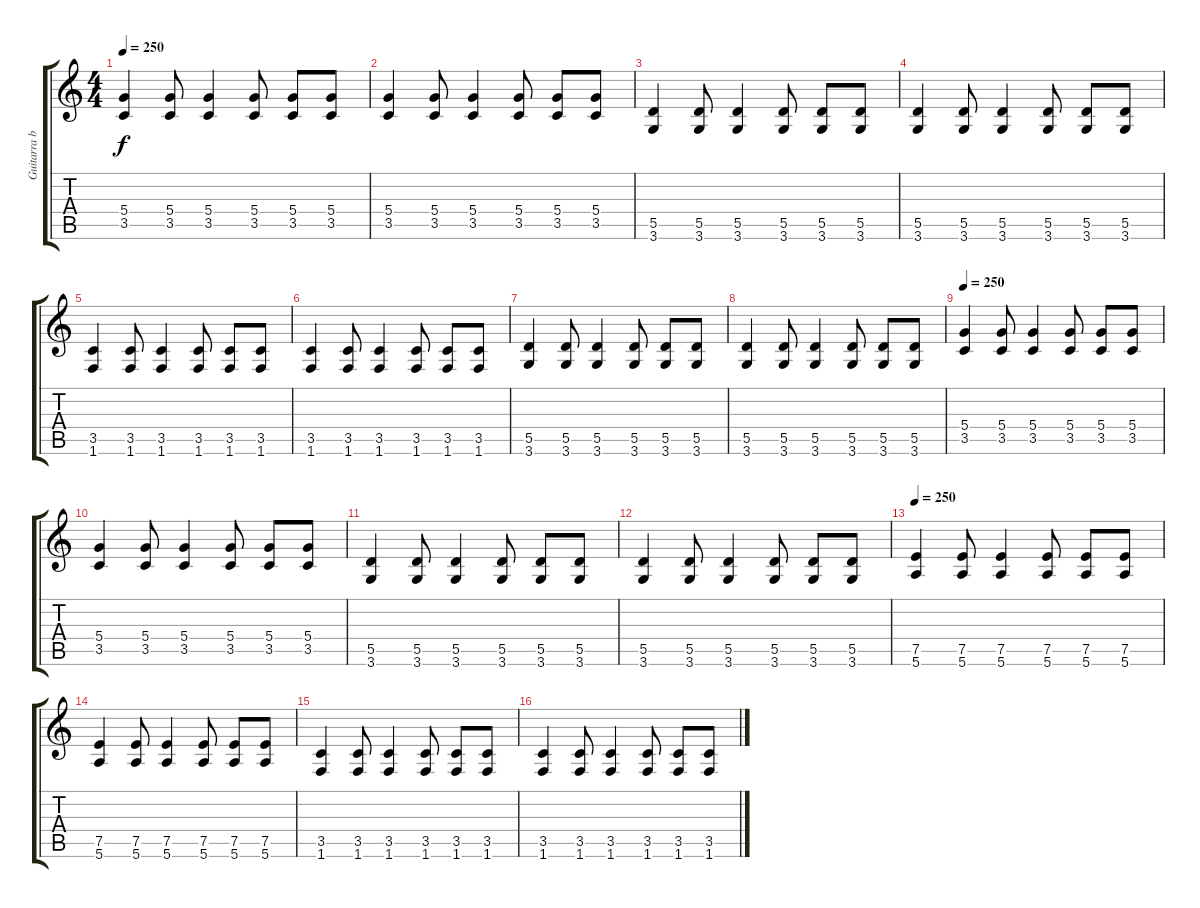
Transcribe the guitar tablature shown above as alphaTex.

\track ("Guitarra base - Wally" "Guitarra b") {instrument distortionguitar}
\staff {score tabs}
\tuning (E4 B3 G3 D3 A2 E2) {hide}
\ts (4 4)
\tempo 250
\clef g2
\ks c
(5.4 3.5).4{dy f} (5.4 3.5).8 (5.4 3.5).4 (5.4 3.5).8 (5.4 3.5).8 (5.4 3.5).8 |
(5.4 3.5).4 (5.4 3.5).8 (5.4 3.5).4 (5.4 3.5).8 (5.4 3.5).8 (5.4 3.5).8 |
(5.5 3.6).4 (5.5 3.6).8 (5.5 3.6).4 (5.5 3.6).8 (5.5 3.6).8 (5.5 3.6).8 |
(5.5 3.6).4 (5.5 3.6).8 (5.5 3.6).4 (5.5 3.6).8 (5.5 3.6).8 (5.5 3.6).8 |
(3.5 1.6).4 (3.5 1.6).8 (3.5 1.6).4 (3.5 1.6).8 (3.5 1.6).8 (3.5 1.6).8 |
(3.5 1.6).4 (3.5 1.6).8 (3.5 1.6).4 (3.5 1.6).8 (3.5 1.6).8 (3.5 1.6).8 |
(5.5 3.6).4 (5.5 3.6).8 (5.5 3.6).4 (5.5 3.6).8 (5.5 3.6).8 (5.5 3.6).8 |
(5.5 3.6).4 (5.5 3.6).8 (5.5 3.6).4 (5.5 3.6).8 (5.5 3.6).8 (5.5 3.6).8 |
\tempo 250
(5.4 3.5).4 (5.4 3.5).8 (5.4 3.5).4 (5.4 3.5).8 (5.4 3.5).8 (5.4 3.5).8 |
(5.4 3.5).4 (5.4 3.5).8 (5.4 3.5).4 (5.4 3.5).8 (5.4 3.5).8 (5.4 3.5).8 |
(5.5 3.6).4 (5.5 3.6).8 (5.5 3.6).4 (5.5 3.6).8 (5.5 3.6).8 (5.5 3.6).8 |
(5.5 3.6).4 (5.5 3.6).8 (5.5 3.6).4 (5.5 3.6).8 (5.5 3.6).8 (5.5 3.6).8 |
\tempo 250
(7.5 5.6).4 (7.5 5.6).8 (7.5 5.6).4 (7.5 5.6).8 (7.5 5.6).8 (7.5 5.6).8 |
(7.5 5.6).4 (7.5 5.6).8 (7.5 5.6).4 (7.5 5.6).8 (7.5 5.6).8 (7.5 5.6).8 |
(3.5 1.6).4 (3.5 1.6).8 (3.5 1.6).4 (3.5 1.6).8 (3.5 1.6).8 (3.5 1.6).8 |
(3.5 1.6).4 (3.5 1.6).8 (3.5 1.6).4 (3.5 1.6).8 (3.5 1.6).8 (3.5 1.6).8
